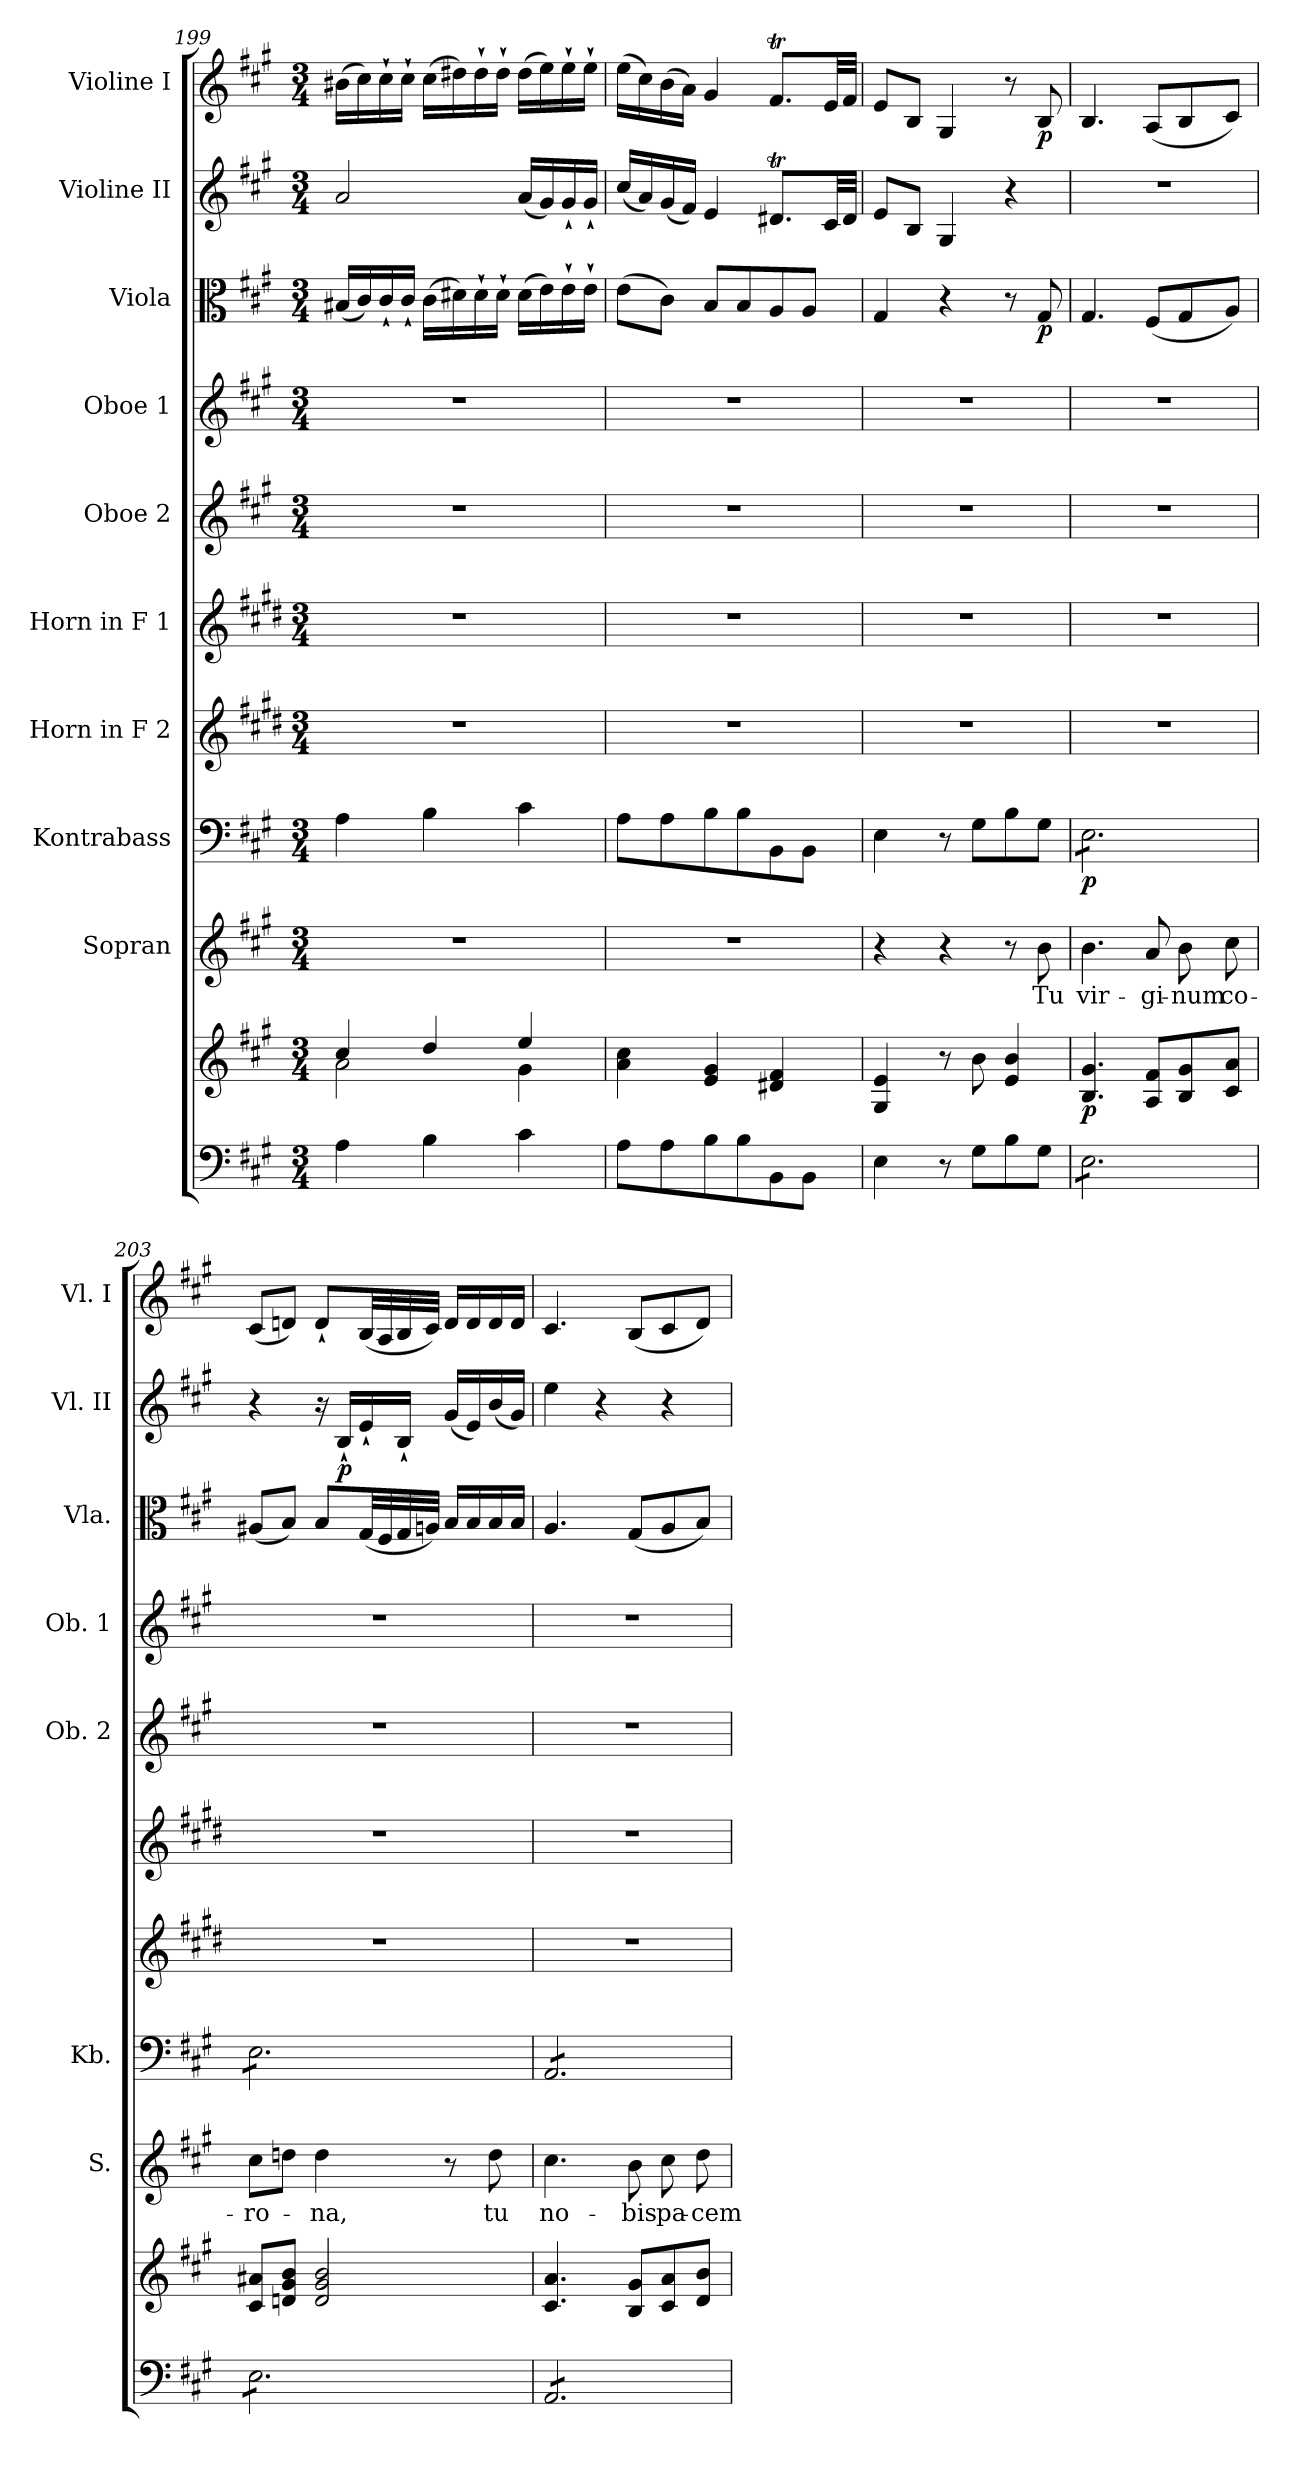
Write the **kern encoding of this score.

**kern	**kern	**dynam	**kern	**text	**kern	**dynam	**kern	**kern	**kern	**kern	**kern	**dynam	**kern	**dynam	**kern	**dynam
*part10	*part10	*part10	*part9	*part9	*part8	*part8	*part7	*part6	*part5	*part4	*part3	*part3	*part2	*part2	*part1	*part1
*staff11	*staff10	*staff10/11	*staff9	*staff9	*staff8	*staff8	*staff7	*staff6	*staff5	*staff4	*staff3	*staff3	*staff2	*staff2	*staff1	*staff1
*	*	*	*I"Sopran	*	*I"Kontrabass	*	*I"Horn in F 2	*I"Horn in F 1	*I"Oboe 2	*I"Oboe 1	*I"Viola	*	*I"Violine II	*	*I"Violine I	*
*	*	*	*I'S.	*	*I'Kb.	*	*	*	*I'Ob. 2	*I'Ob. 1	*I'Vla.	*	*I'Vl. II	*	*I'Vl. I	*
!!LO:PB:g=z
*clefF4	*clefG2	*	*clefG2	*	*clefF4	*	*clefG2	*clefG2	*clefG2	*clefG2	*clefC3	*	*clefG2	*	*clefG2	*
*	*	*	*	*	*ITrd7c12	*	*ITrd4c7	*ITrd4c7	*	*	*	*	*	*	*	*
*k[f#c#g#]	*k[f#c#g#]	*	*k[f#c#g#]	*	*k[f#c#g#]	*	*k[f#c#g#]	*k[f#c#g#]	*k[f#c#g#]	*k[f#c#g#]	*k[f#c#g#]	*	*k[f#c#g#]	*	*k[f#c#g#]	*
*A:	*A:	*	*A:	*	*A:	*	*A:	*A:	*A:	*A:	*A:	*	*A:	*	*A:	*
*M3/4	*M3/4	*	*M3/4	*	*M3/4	*	*M3/4	*M3/4	*M3/4	*M3/4	*M3/4	*	*M3/4	*	*M3/4	*
=199	=199	=199	=199	=199	=199	=199	=199	=199	=199	=199	=199	=199	=199	=199	=199	=199
*	*^	*	*	*	*	*	*	*	*	*	*	*	*	*	*	*
4A\	4cc#/	2a\	.	2.r	.	4AA\	.	2.r	2.r	2.r	2.r	(<16B#X/LL	.	2a/	.	(>16b#X\LL	.
.	.	.	.	.	.	.	.	.	.	.	.	16c#/)	.	.	.	16cc#\)	.
.	.	.	.	.	.	.	.	.	.	.	.	16c#`</	.	.	.	16cc#`>\	.
.	.	.	.	.	.	.	.	.	.	.	.	16c#`</JJ	.	.	.	16cc#`>\JJ	.
4B\	4dd/	.	.	.	.	4BB\	.	.	.	.	.	(>16c#\LL	.	.	.	(>16cc#\LL	.
.	.	.	.	.	.	.	.	.	.	.	.	16d#X\)	.	.	.	16dd#X\)	.
.	.	.	.	.	.	.	.	.	.	.	.	16d#`>\	.	.	.	16dd#`>\	.
.	.	.	.	.	.	.	.	.	.	.	.	16d#`>\JJ	.	.	.	16dd#`>\JJ	.
4c#\	4ee/	4g#\	.	.	.	4C#\	.	.	.	.	.	(>16d#\LL	.	(<16a/LL	.	(>16dd#\LL	.
.	.	.	.	.	.	.	.	.	.	.	.	16e\)	.	16g#/)	.	16ee\)	.
.	.	.	.	.	.	.	.	.	.	.	.	16e`>\	.	16g#`</	.	16ee`>\	.
.	.	.	.	.	.	.	.	.	.	.	.	16e`>\JJ	.	16g#`</JJ	.	16ee`>\JJ	.
*	*v	*v	*	*	*	*	*	*	*	*	*	*	*	*	*	*	*
=200	=200	=200	=200	=200	=200	=200	=200	=200	=200	=200	=200	=200	=200	=200	=200	=200
8A\L	4a\ 4cc#\	.	2.r	.	8AA\L	.	2.r	2.r	2.r	2.r	(>8e\L	.	(<16cc#/LL	.	(>16ee\LL	.
.	.	.	.	.	.	.	.	.	.	.	.	.	16a/)	.	16cc#\)	.
8A\	.	.	.	.	8AA\	.	.	.	.	.	8c#\J)	.	(<16g#/	.	(>16b\	.
.	.	.	.	.	.	.	.	.	.	.	.	.	16f#/JJ)	.	16a\JJ)	.
8B\	4e/ 4g#/	.	.	.	8BB\	.	.	.	.	.	8B/L	.	4e/	.	4g#/	.
8B\	.	.	.	.	8BB\	.	.	.	.	.	8B/	.	.	.	.	.
8BB\	4d#X/ 4f#/	.	.	.	8BBB\	.	.	.	.	.	8A/	.	8.d#Xt/L	.	8.f#T/L	.
8BB\J	.	.	.	.	8BBB\J	.	.	.	.	.	8A/J	.	.	.	.	.
.	.	.	.	.	.	.	.	.	.	.	.	.	32c#/LL	.	32e/LL	.
.	.	.	.	.	.	.	.	.	.	.	.	.	32d#/JJJ	.	32f#/JJJ	.
=201	=201	=201	=201	=201	=201	=201	=201	=201	=201	=201	=201	=201	=201	=201	=201	=201
4E\	4G#/ 4e/	.	4r	.	4EE\	.	2.r	2.r	2.r	2.r	4G#/	.	8e/L	.	8e/L	.
.	.	.	.	.	.	.	.	.	.	.	.	.	8B/J	.	8B/J	.
8r	8r	.	4r	.	8r	.	.	.	.	.	4r	.	4G#/	.	4G#/	.
8G#\L	8b\	.	.	.	8GG#\L	.	.	.	.	.	.	.	.	.	.	.
8B\	4e/ 4b/	.	8r	.	8BB\	.	.	.	.	.	8r	.	4r	.	8r	.
!	!	!	!	!LO:LY:b	!	!	!	!	!	!	!	!LO:DY:b	!	!	!	!LO:DY:b
8G#\J	.	.	8b\	Tu	8GG#\J	.	.	.	.	.	8G#/	p	.	.	8B/	p
=202	=202	=202	=202	=202	=202	=202	=202	=202	=202	=202	=202	=202	=202	=202	=202	=202
!	!	!LO:DY:b	!	!LO:LY:b	!	!LO:DY:b	!	!	!	!	!	!	!	!	!	!
*tremolo	*	*	*	*	*	*	*	*	*	*	*	*	*	*	*	*
*	*	*	*	*	*tremolo	*	*	*	*	*	*	*	*	*	*	*
8E\L	4.B/ 4.g#/	p	4.b\	vir-	8EE\L	p	2.r	2.r	2.r	2.r	4.G#/	.	2.r	.	4.B/	.
8E\	.	.	.	.	8EE\	.	.	.	.	.	.	.	.	.	.	.
8E\	.	.	.	.	8EE\	.	.	.	.	.	.	.	.	.	.	.
!	!	!	!	!LO:LY:b	!	!	!	!	!	!	!	!	!	!	!	!
8E\	8A/ 8f#/L	.	8a/	-gi-	8EE\	.	.	.	.	.	(<8F#/L	.	.	.	(<8A/L	.
!	!	!	!	!LO:LY:b	!	!	!	!	!	!	!	!	!	!	!	!
8E\	8B/ 8g#/	.	8b\	-num	8EE\	.	.	.	.	.	8G#/	.	.	.	8B/	.
!	!	!	!	!LO:LY:b	!	!	!	!	!	!	!	!	!	!	!	!
8E\J	8c#/ 8a/J	.	8cc#\	co-	8EE\J	.	.	.	.	.	8A/J)	.	.	.	8c#/J)	.
!!LO:PB:g=z
=203	=203	=203	=203	=203	=203	=203	=203	=203	=203	=203	=203	=203	=203	=203	=203	=203
!	!	!	!	!LO:LY:b	!	!	!	!	!	!	!	!	!	!	!	!
8E\L	8c#/ 8a#X/L	.	8cc#\L	-ro-	8EE\L	.	2.r	2.r	2.r	2.r	(<8A#X/L	.	4r	.	(<8c#/L	.
8E\	8dn/ 8g#/ 8b/J	.	8ddn\J	.	8EE\	.	.	.	.	.	8B/J)	.	.	.	8dn/J)	.
!	!	!	!	!LO:LY:b	!	!	!	!	!	!	!	!	!	!	!	!
8E\	2d/ 2g#/ 2b/	.	4dd\	-na,	8EE\	.	.	.	.	.	8B/L	.	16r	.	8d`</L	.
!	!	!	!	!	!	!	!	!	!	!	!	!	!	!LO:DY:b	!	!
.	.	.	.	.	.	.	.	.	.	.	.	.	16B`</LL	p	.	.
8E\	.	.	.	.	8EE\	.	.	.	.	.	(<32G#/LL	.	16e`</	.	(<32B/LL	.
.	.	.	.	.	.	.	.	.	.	.	32F#/	.	.	.	32A/	.
.	.	.	.	.	.	.	.	.	.	.	32G#/	.	16B`</JJ	.	32B/	.
.	.	.	.	.	.	.	.	.	.	.	32An/JJJ)	.	.	.	32c#/JJJ)	.
8E\	.	.	8r	.	8EE\	.	.	.	.	.	16B/LL	.	(<16g#/LL	.	16d/LL	.
.	.	.	.	.	.	.	.	.	.	.	16B/	.	16e/)	.	16d/	.
!	!	!	!	!LO:LY:b	!	!	!	!	!	!	!	!	!	!	!	!
8E\J	.	.	8dd\	tu	8EE\J	.	.	.	.	.	16B/	.	(<16b/	.	16d/	.
.	.	.	.	.	.	.	.	.	.	.	16B/JJ	.	16g#/JJ)	.	16d/JJ	.
=204	=204	=204	=204	=204	=204	=204	=204	=204	=204	=204	=204	=204	=204	=204	=204	=204
!	!	!	!	!LO:LY:b	!	!	!	!	!	!	!	!	!	!	!	!
8AA/L	4.c#/ 4.a/	.	4.cc#\	no-	8AAA/L	.	2.r	2.r	2.r	2.r	4.A/	.	4ee\	.	4.c#/	.
8AA/	.	.	.	.	8AAA/	.	.	.	.	.	.	.	.	.	.	.
8AA/	.	.	.	.	8AAA/	.	.	.	.	.	.	.	4r	.	.	.
!	!	!	!	!LO:LY:b	!	!	!	!	!	!	!	!	!	!	!	!
8AA/	8B/ 8g#/L	.	8b\	-bis	8AAA/	.	.	.	.	.	(<8G#/L	.	.	.	(<8B/L	.
!	!	!	!	!LO:LY:b	!	!	!	!	!	!	!	!	!	!	!	!
8AA/	8c#/ 8a/	.	8cc#\	pa-	8AAA/	.	.	.	.	.	8A/	.	4r	.	8c#/	.
!	!	!	!	!LO:LY:b	!	!	!	!	!	!	!	!	!	!	!	!
8AA/J	8d/ 8b/J	.	8dd\	-cem	8AAA/J	.	.	.	.	.	8B/J)	.	.	.	8d/J)	.
*	*	*	*	*	*Xtremolo	*	*	*	*	*	*	*	*	*	*	*
*Xtremolo	*	*	*	*	*	*	*	*	*	*	*	*	*	*	*	*
=	=	=	=	=	=	=	=	=	=	=	=	=	=	=	=	=
*-	*-	*-	*-	*-	*-	*-	*-	*-	*-	*-	*-	*-	*-	*-	*-	*-
